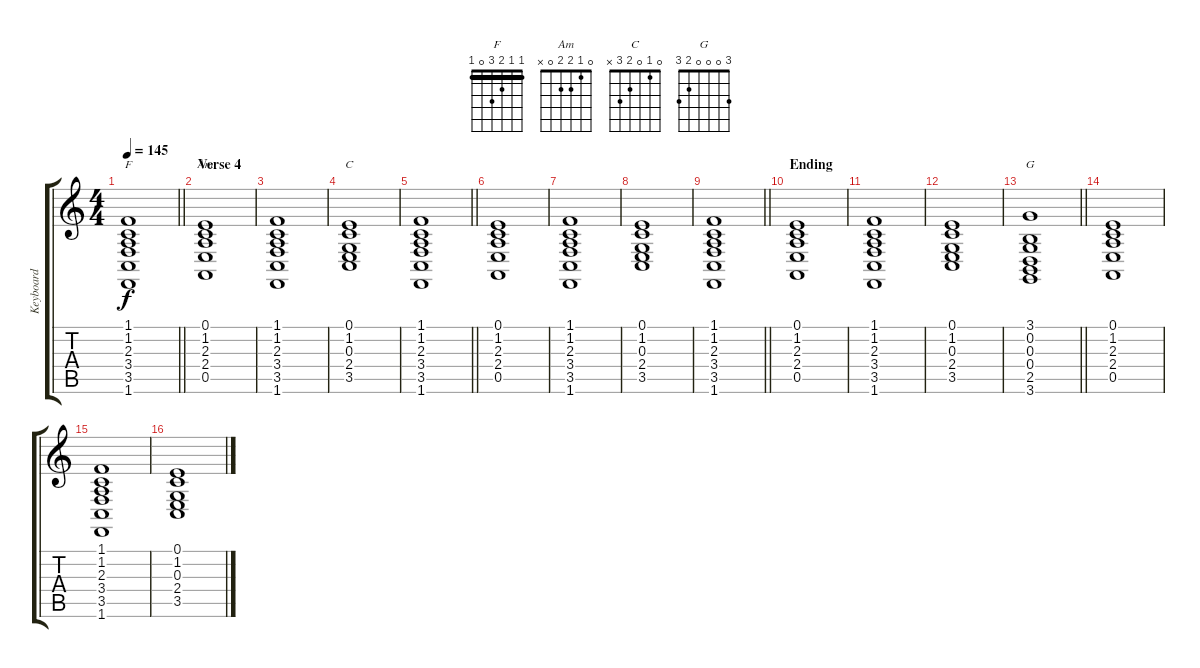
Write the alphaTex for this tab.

\track ("Keyboard" "Keyboard") {instrument accordion}
\staff {score tabs}
\tuning (E4 B3 G3 D3 A2 E2) {hide}
\chord ("F" 1 1 2 3 0 1) {barre 1}
\chord ("Am" 0 1 2 2 0 x)
\chord ("C" 0 1 0 2 3 x)
\chord ("G" 3 0 0 0 2 3)
\ts (4 4)
\tempo 145
\clef g2
\barLineRight lightlight
\ks c
(1.1 1.2 2.3 3.4 3.5 1.6).1{ch "F" dy f} |
\section ("" "Verse 4")
(0.1 1.2 2.3 2.4 0.5).1{ch "Am"} |
(1.1 1.2 2.3 3.4 3.5 1.6).1 |
(0.1 1.2 0.3 2.4 3.5).1{ch "C"} |
\barLineRight lightlight
(1.1 1.2 2.3 3.4 3.5 1.6).1 |
(0.1 1.2 2.3 2.4 0.5).1 |
(1.1 1.2 2.3 3.4 3.5 1.6).1 |
(0.1 1.2 0.3 2.4 3.5).1 |
\barLineRight lightlight
(1.1 1.2 2.3 3.4 3.5 1.6).1 |
\section ("" "Ending")
(0.1 1.2 2.3 2.4 0.5).1 |
(1.1 1.2 2.3 3.4 3.5 1.6).1 |
(0.1 1.2 0.3 2.4 3.5).1 |
\barLineRight lightlight
(3.1 0.2 0.3 0.4 2.5 3.6).1{ch "G"} |
(0.1 1.2 2.3 2.4 0.5).1 |
(1.1 1.2 2.3 3.4 3.5 1.6).1 |
(0.1 1.2 0.3 2.4 3.5).1
